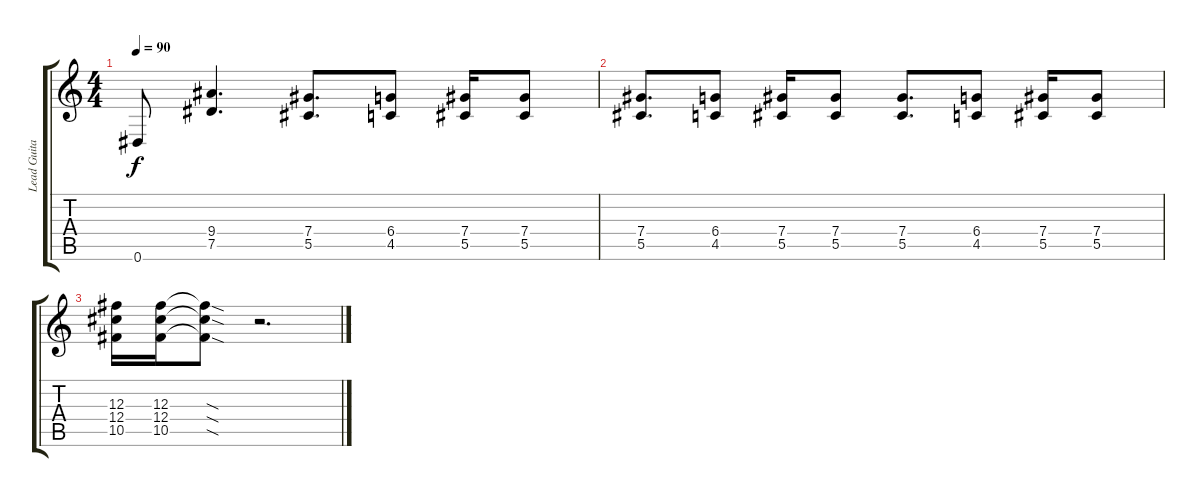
\track ("Lead Guitar" "Lead Guita") {instrument distortionguitar}
\staff {score tabs}
\tuning (Eb4 Bb3 Gb3 Db3 Ab2 Eb2) {hide}
\ts (4 4)
\tempo 90
\clef g2
\ks c
0.6.8{dy f} (9.4 7.5).4{d} (7.4 5.5).8{d} (6.4 4.5).8 (7.4 5.5).16 (7.4 5.5).8 |
(7.4 5.5).8{d} (6.4 4.5).8 (7.4 5.5).16 (7.4 5.5).8 (7.4 5.5).8{d} (6.4 4.5).8 (7.4 5.5).16 (7.4 5.5).8 |
(12.3 12.4 10.5).16 (12.3 12.4 10.5).16 (12.3{sod t} 12.4{sod t} 10.5{sod t}).8 r.2{d}
